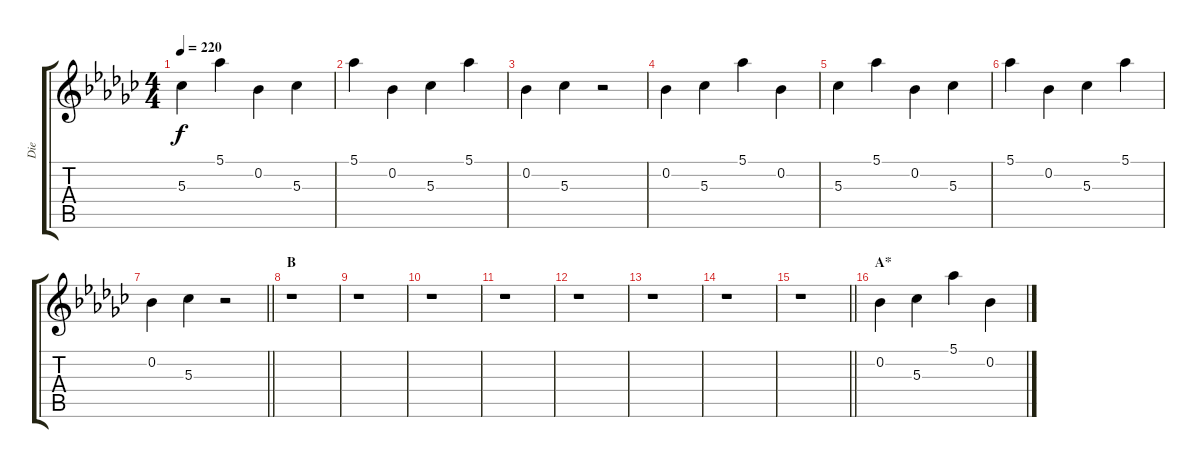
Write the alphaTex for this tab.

\track ("Die" "Die") {instrument electricguitarclean}
\staff {score tabs}
\tuning (Eb4 Bb3 Gb3 Db3 Ab2 Db2) {hide}
\ts (4 4)
\tempo 220
\clef g2
\ks ebminor
5.3.4{dy f} 5.1.4 0.2.4 5.3.4 |
5.1.4 0.2.4 5.3.4 5.1.4 |
0.2.4 5.3.4 r.2 |
0.2.4 5.3.4 5.1.4 0.2.4 |
5.3.4 5.1.4 0.2.4 5.3.4 |
5.1.4 0.2.4 5.3.4 5.1.4 |
\barLineRight lightlight
0.2.4 5.3.4 r.2 |
\section ("" "B")
r.1 |
r.1 |
r.1 |
r.1 |
r.1 |
r.1 |
r.1 |
\barLineRight lightlight
r.1 |
\section ("" "A*")
0.2.4 5.3.4 5.1.4 0.2.4
